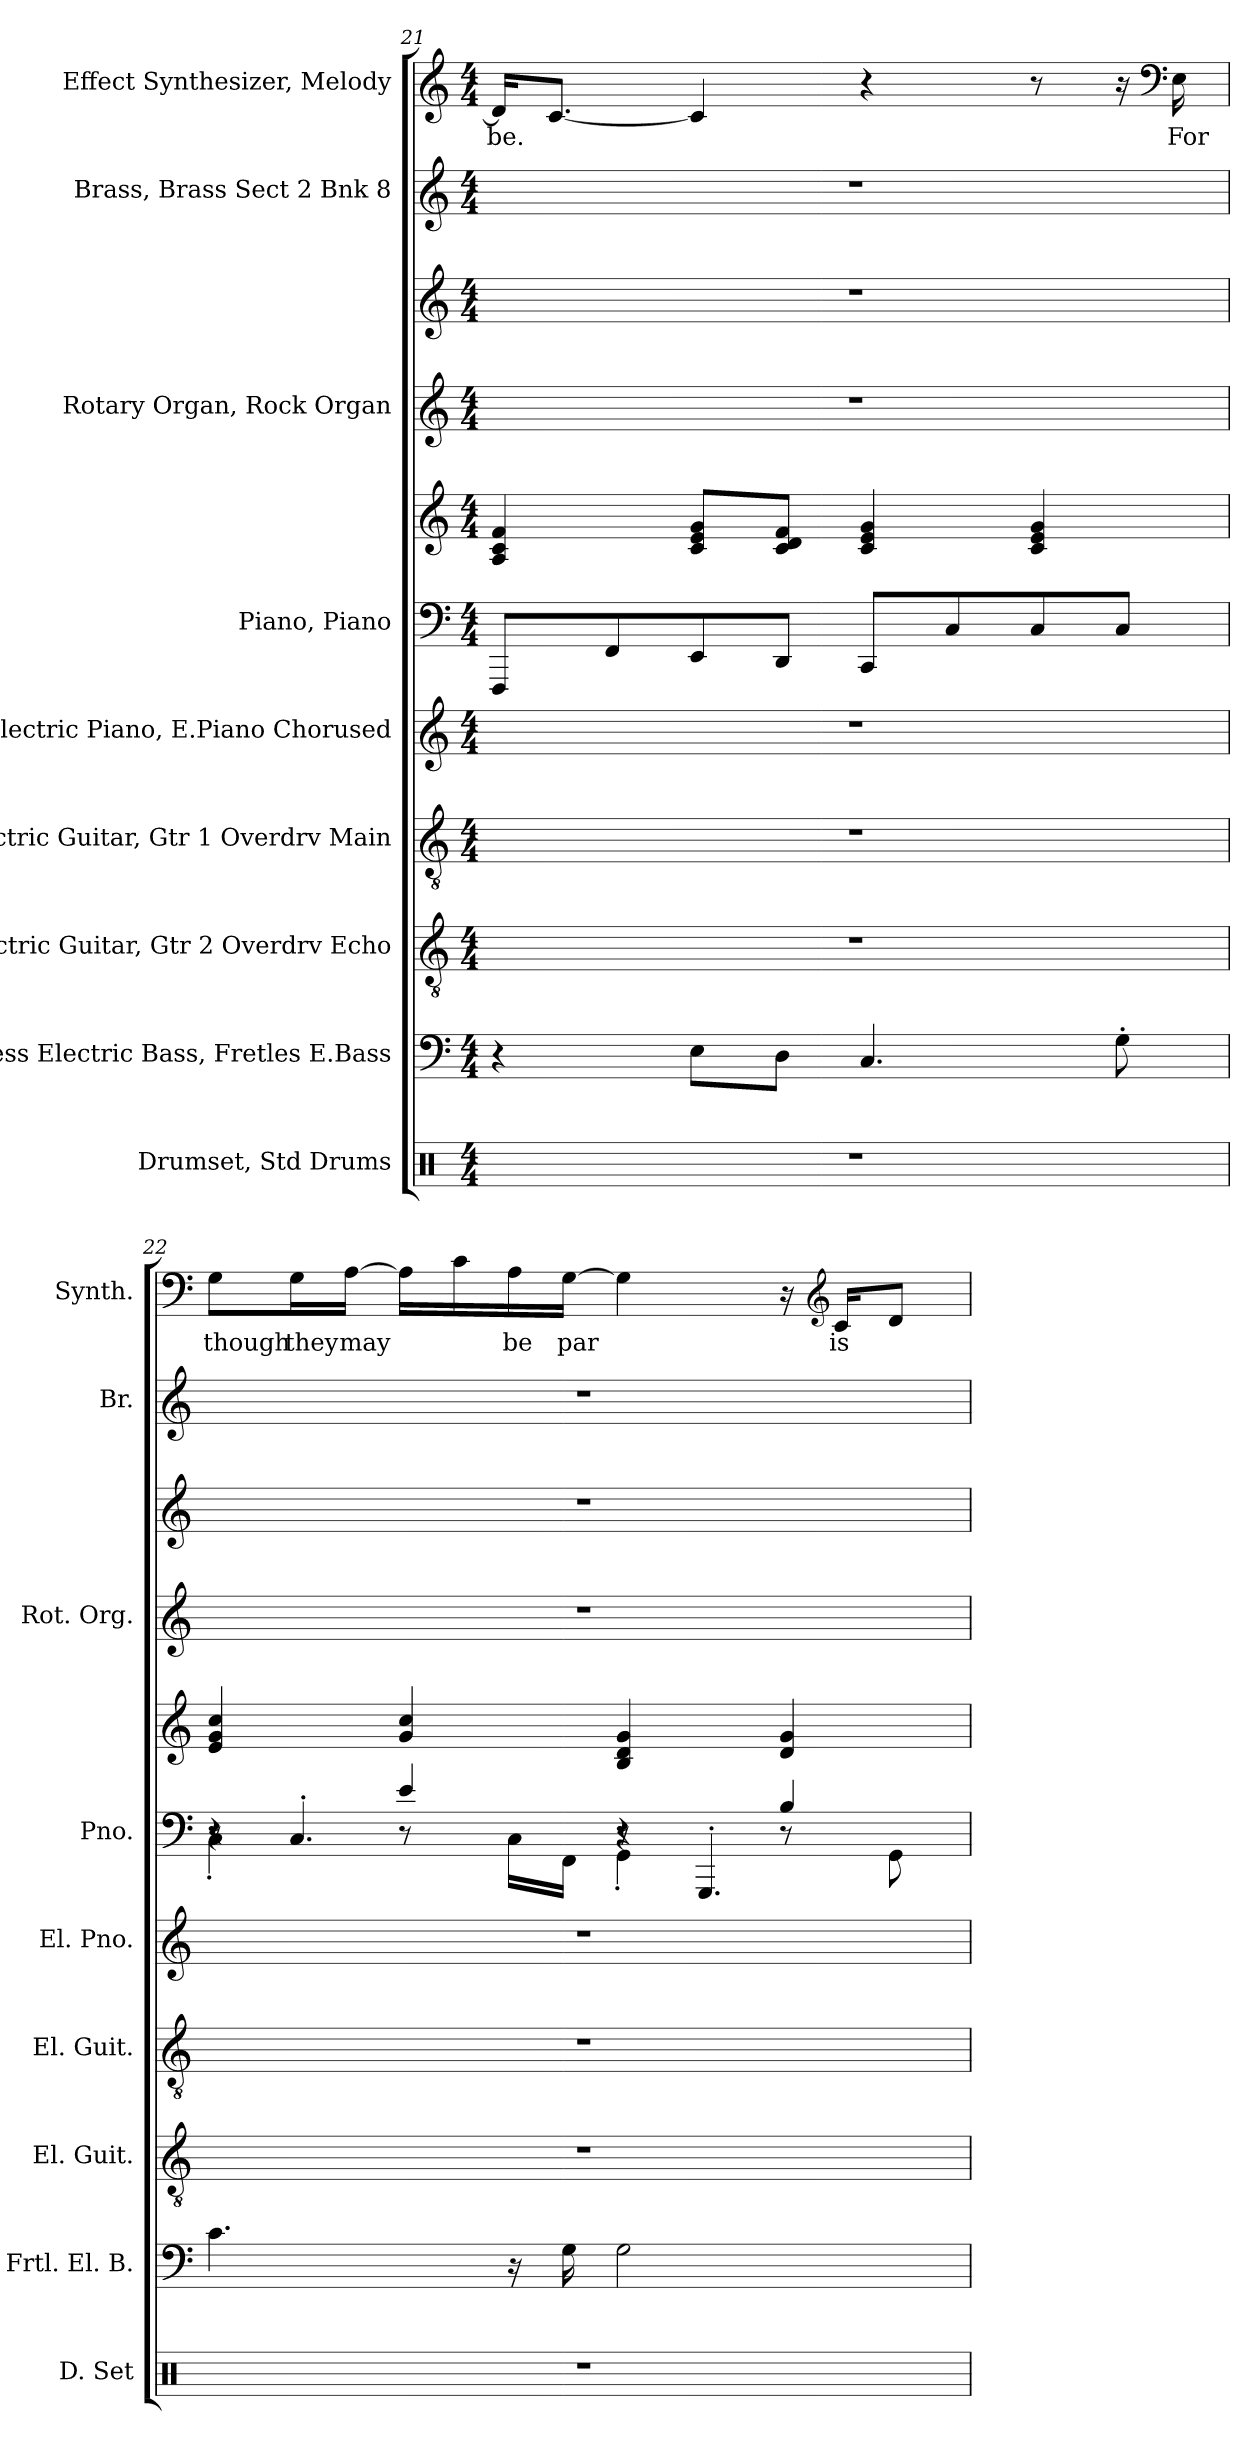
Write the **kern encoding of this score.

**kern	**kern	**kern	**kern	**kern	**kern	**kern	**kern	**kern	**kern	**kern	**text
*part9	*part8	*part7	*part6	*part5	*part4	*part4	*part3	*part3	*part2	*part1	*part1
*staff11	*staff10	*staff9	*staff8	*staff7	*staff6	*staff5	*staff4	*staff3	*staff2	*staff1	*staff1
*I"Drumset, Std Drums	*I"Fretless Electric Bass, Fretles E.Bass	*I"Electric Guitar, Gtr 2 Overdrv Echo	*I"Electric Guitar, Gtr 1 Overdrv Main	*I"Electric Piano, E.Piano Chorused	*I"Piano, Piano	*	*I"Rotary Organ, Rock Organ	*	*I"Brass, Brass Sect 2 Bnk 8	*I"Effect Synthesizer, Melody	*
*I'D. Set	*I'Frtl. El. B.	*I'El. Guit.	*I'El. Guit.	*I'El. Pno.	*I'Pno.	*	*I'Rot. Org.	*	*I'Br.	*I'Synth.	*
*clefX	*clefF4	*clefGv2	*clefGv2	*clefG2	*clefF4	*clefG2	*clefG2	*clefG2	*clefG2	*clefG2	*
*	*ITrd7c12	*	*	*	*	*	*	*	*	*	*
*k[]	*k[]	*k[]	*k[]	*k[]	*k[]	*k[]	*k[]	*k[]	*k[]	*k[]	*
*M4/4	*M4/4	*M4/4	*M4/4	*M4/4	*M4/4	*M4/4	*M4/4	*M4/4	*M4/4	*M4/4	*
=21	=21	=21	=21	=21	=21	=21	=21	=21	=21	=21	=21
!	!	!	!	!	!	!	!	!	!	!	!LO:LY:b
1r	4r	1r	1r	1r	8FFF/L	4A/ 4c/ 4f/	1r	1r	1r	16d/KL]	be.
.	.	.	.	.	.	.	.	.	.	[8.c/J	.
.	.	.	.	.	8FF/	.	.	.	.	.	.
.	8EE\L	.	.	.	8EE/	8c/ 8e/ 8g/L	.	.	.	4c/]	.
.	8DD\J	.	.	.	8DD/J	8c/ 8d/ 8f/J	.	.	.	.	.
.	4.CC/	.	.	.	8CC/L	4c/ 4e/ 4g/	.	.	.	4r	.
.	.	.	.	.	8C/	.	.	.	.	.	.
.	.	.	.	.	8C/	4c/ 4e/ 4g/	.	.	.	8r	.
.	8GG'\	.	.	.	8C/J	.	.	.	.	16r	.
*	*	*	*	*	*	*	*	*	*	*clefF4	*
!	!	!	!	!	!	!	!	!	!	!	!LO:LY:b
.	.	.	.	.	.	.	.	.	.	16E\	For
!!LO:PB:g=z
=22	=22	=22	=22	=22	=22	=22	=22	=22	=22	=22	=22
*	*	*	*	*	*^	*	*	*	*	*	*
*	*	*	*	*	*	*^	*	*	*	*	*	*
!	!	!	!	!	!	!	!	!	!	!	!	!	!LO:LY:b
1r	4.C\	1r	1r	1r	4r	4C'\	8r	4e/ 4g/ 4cc/	1r	1r	1r	8G\L	though
!	!	!	!	!	!	!	!	!	!	!	!	!	!LO:LY:b
.	.	.	.	.	.	.	4.C'/	.	.	.	.	16G\L	they
!	!	!	!	!	!	!	!	!	!	!	!	!	!LO:LY:b
.	.	.	.	.	.	.	.	.	.	.	.	[16A\JJ	may
.	.	.	.	.	4e/	8r	.	4g/ 4cc/	.	.	.	16A\LL]	.
.	.	.	.	.	.	.	.	.	.	.	.	16c\	.
!	!	!	!	!	!	!	!	!	!	!	!	!	!LO:LY:b
.	16r	.	.	.	.	16C\LL	.	.	.	.	.	16A\	be
!	!	!	!	!	!	!	!	!	!	!	!	!	!LO:LY:b
.	16GG\	.	.	.	.	16FF\JJ	.	.	.	.	.	[16G\JJ	par
.	2GG\	.	.	.	4r	4GG'\	8r	4B/ 4d/ 4g/	.	.	.	4G\]	.
.	.	.	.	.	.	.	4.GGG'/	.	.	.	.	.	.
.	.	.	.	.	4B/	8r	.	4d/ 4g/	.	.	.	16r	.
*	*	*	*	*	*	*	*	*	*	*	*	*clefG2	*
!	!	!	!	!	!	!	!	!	!	!	!	!	!LO:LY:b
.	.	.	.	.	.	.	.	.	.	.	.	16c/KL	is
.	.	.	.	.	.	8GG\	.	.	.	.	.	8d/J	.
*	*	*	*	*	*v	*v	*v	*	*	*	*	*	*
=	=	=	=	=	=	=	=	=	=	=	=
*-	*-	*-	*-	*-	*-	*-	*-	*-	*-	*-	*-
